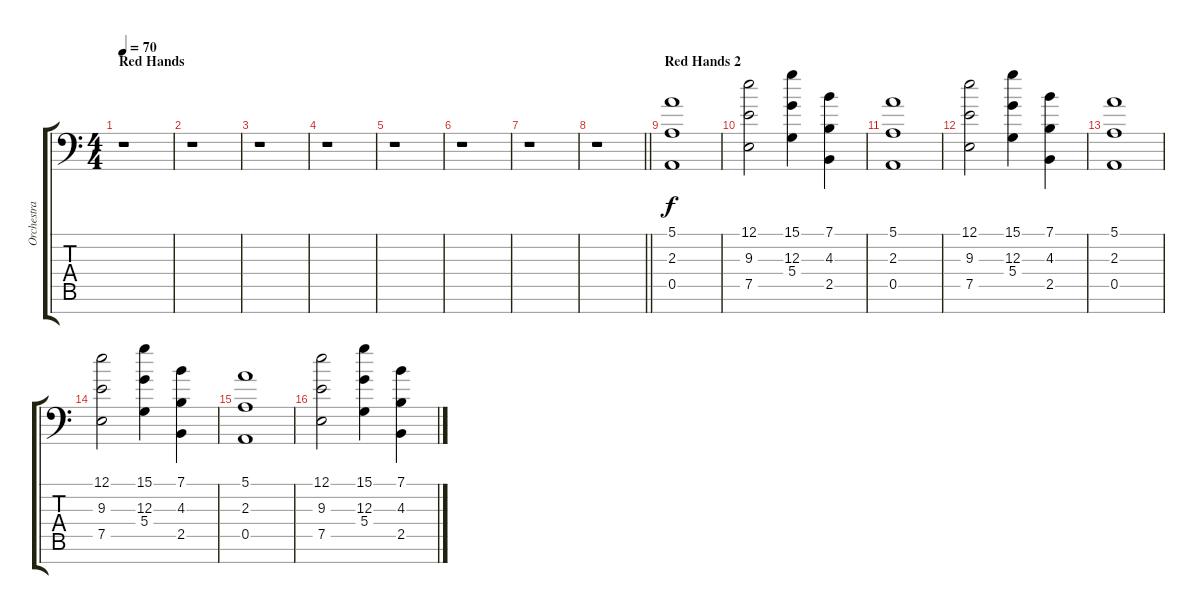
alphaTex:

\track ("Orchestra" "Orchestra") {instrument stringensemble1}
\staff {score tabs}
\tuning (E4 B3 G3 D3 A2 E2 C-1) {hide}
\ts (4 4)
\section ("" "Red Hands")
\tempo 70
\clef f4
\ks c
r.1{dy f} |
r.1 |
r.1 |
r.1 |
r.1 |
r.1 |
r.1 |
\barLineRight lightlight
r.1 |
\section ("" "Red Hands 2")
(5.1 2.3 0.5).1 |
(12.1 9.3 7.5).2 (15.1 12.3 5.4).4 (7.1 4.3 2.5).4 |
(5.1 2.3 0.5).1 |
(12.1 9.3 7.5).2 (15.1 12.3 5.4).4 (7.1 4.3 2.5).4 |
(5.1 2.3 0.5).1 |
(12.1 9.3 7.5).2 (15.1 12.3 5.4).4 (7.1 4.3 2.5).4 |
(5.1 2.3 0.5).1 |
(12.1 9.3 7.5).2 (15.1 12.3 5.4).4 (7.1 4.3 2.5).4
